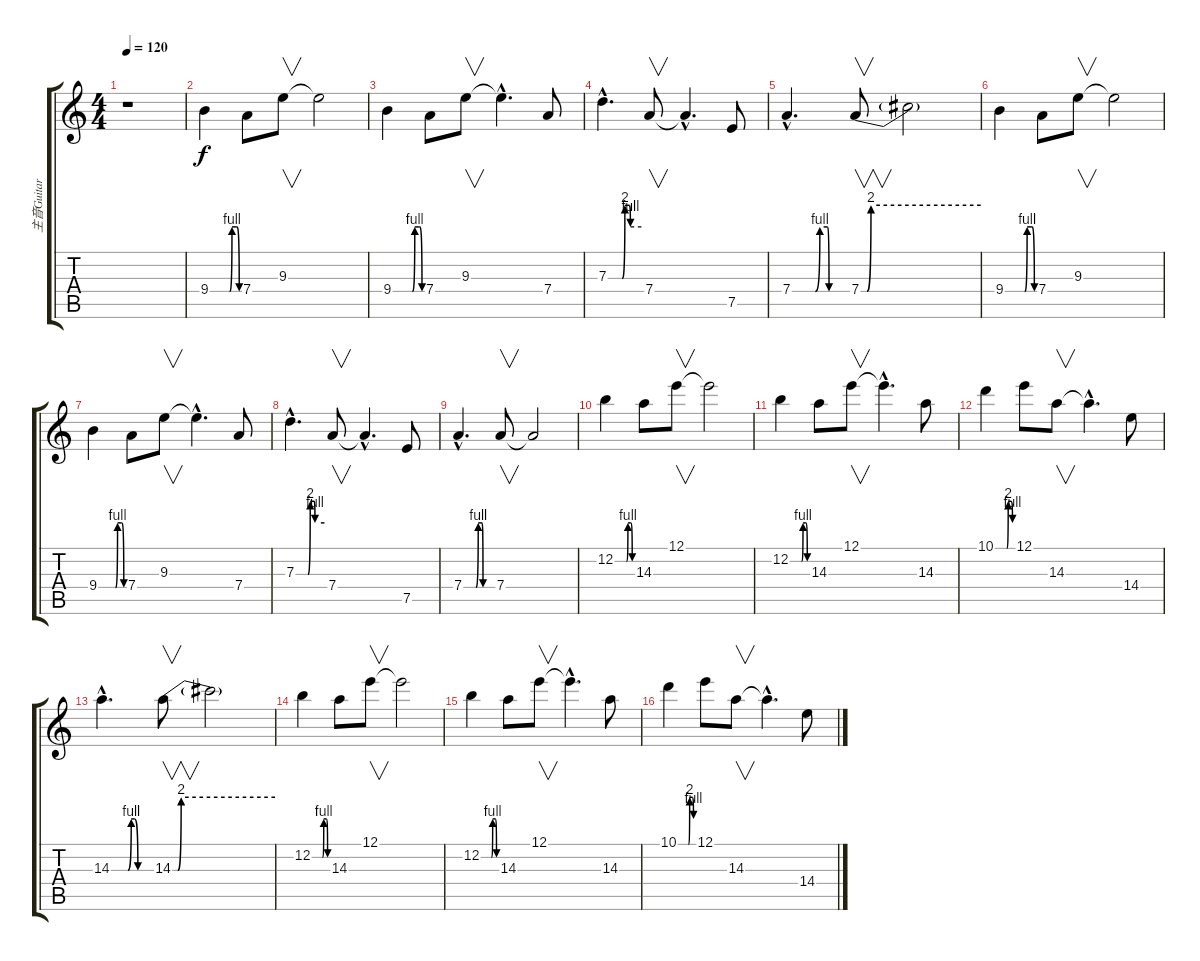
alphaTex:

\track ("主音Guitar" "主音Guitar") {instrument overdrivenguitar}
\staff {score tabs}
\tuning (E4 B3 G3 D3 A2 E2) {hide}
\ts (4 4)
\tempo 120
\clef g2
\ks c
r.1{dy f instrument overdrivenguitar} |
9.4{be (custom 0 0 40 0 45 4 55 4 60 0)}.4 7.4.8 9.3.8{v} 9.3{t}.2 |
9.4{be (custom 0 0 40 0 45 4 55 4 60 0)}.4 7.4.8 9.3.8{v} 9.3{hac t}.4{d} 7.4.8 |
7.3{be (custom 0 0 25 0 30 8 38 8 40 4 60 4) hac}.4{d} 7.4.8{v} 7.4{hac t}.4{d} 7.5.8 |
7.4{be (custom 0 0 25 0 30 4 38 4 40 0 60 0) hac}.4{d} 7.4{be (custom 0 0 3 0 5 8 60 8)}.8{v} 7.4{t}.2 |
9.4{be (custom 0 0 40 0 45 4 55 4 60 0)}.4 7.4.8 9.3.8{v} 9.3{t}.2 |
9.4{be (custom 0 0 40 0 45 4 55 4 60 0)}.4 7.4.8 9.3.8{v} 9.3{hac t}.4{d} 7.4.8 |
7.3{be (custom 0 0 25 0 30 8 38 8 40 4 60 4) hac}.4{d} 7.4.8{v} 7.4{hac t}.4{d} 7.5.8 |
7.4{be (custom 0 0 25 0 30 4 38 4 40 0 60 0) hac}.4{d} 7.4.8{v} 7.4{t}.2 |
12.2{be (custom 0 0 40 0 45 4 55 4 60 0)}.4{volume 10} 14.3.8 12.1.8{v} 12.1{t}.2 |
12.2{be (custom 0 0 40 0 45 4 55 4 60 0)}.4 14.3.8 12.1.8{v} 12.1{hac t}.4{d} 14.3.8 |
10.1{be (custom 0 0 40 0 45 8 55 8 60 4)}.4 12.1.8 14.3.8{v} 14.3{hac t}.4{d} 14.4.8 |
14.3{be (custom 0 0 25 0 30 4 35 4 40 0 60 0) hac}.4{d} 14.3{be (custom 0 0 3 0 5 8 60 8)}.8{v} 14.3{t}.2 |
12.2{be (custom 0 0 40 0 45 4 55 4 60 0)}.4 14.3.8 12.1.8{v} 12.1{t}.2 |
12.2{be (custom 0 0 40 0 45 4 55 4 60 0)}.4 14.3.8 12.1.8{v} 12.1{hac t}.4{d} 14.3.8 |
10.1{be (custom 0 0 40 0 45 8 55 8 60 4)}.4 12.1.8 14.3.8{v} 14.3{hac t}.4{d} 14.4.8
